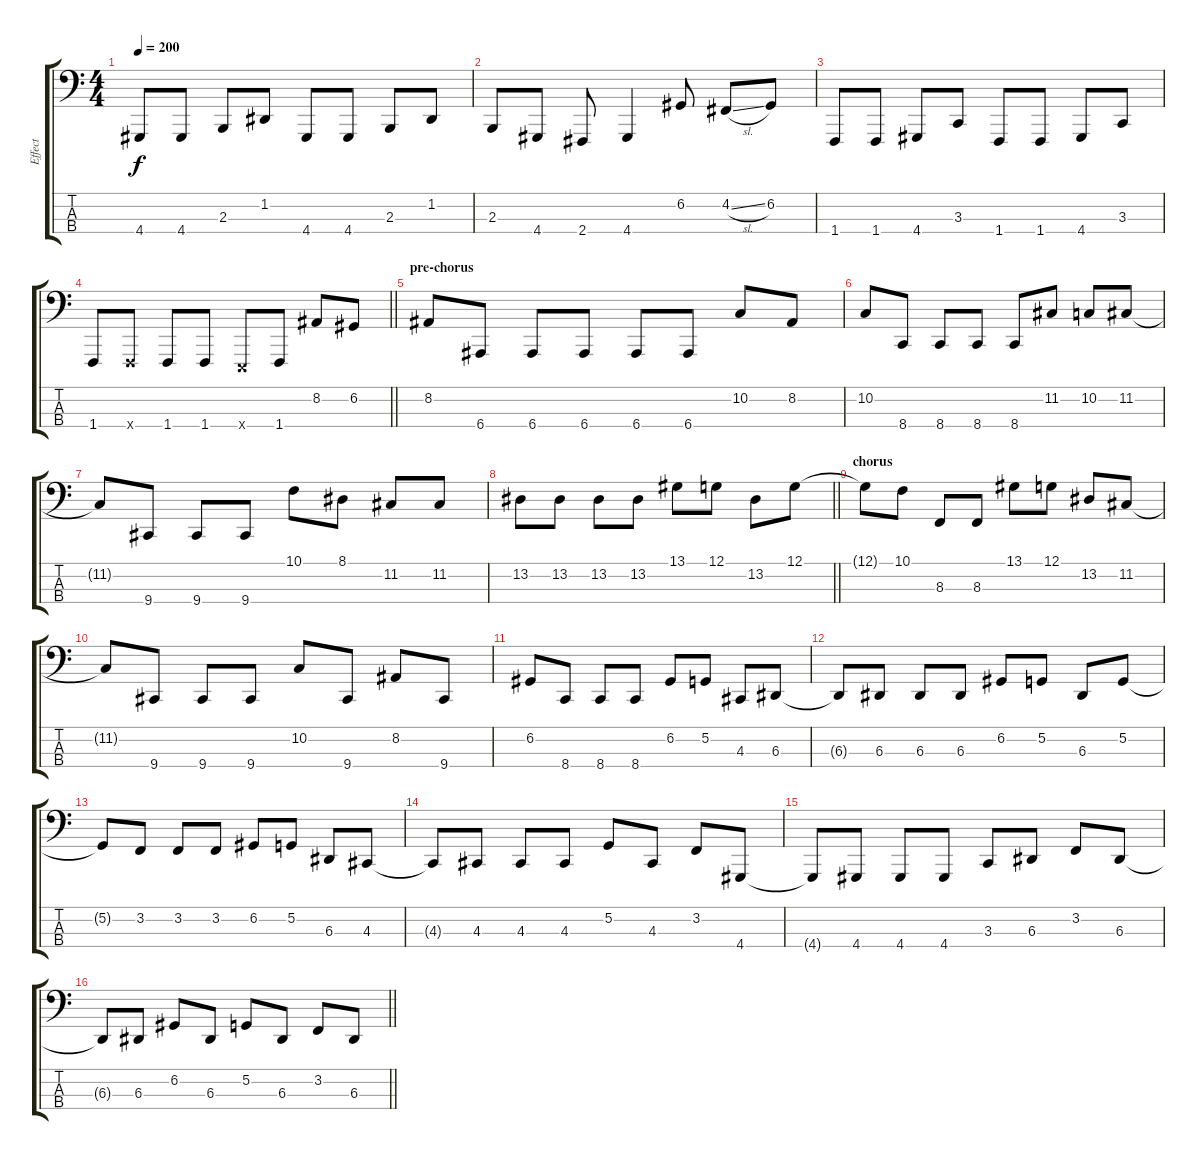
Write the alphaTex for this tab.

\track ("Effect" "Effect") {instrument acousticgrandpiano}
\staff {score tabs}
\tuning (G2 D2 A1 E1) {hide}
\ts (4 4)
\tempo 200
\clef f4
\ks c
4.4.8{dy f} 4.4.8 2.3.8 1.2.8 4.4.8 4.4.8 2.3.8 1.2.8 |
2.3.8 4.4.8 2.4.8 4.4.4 6.2.8 4.2{sl}.8 6.2.8 |
1.4.8 1.4.8 4.4.8 3.3.8 1.4.8 1.4.8 4.4.8 3.3.8 |
\barLineRight lightlight
1.4.8 1.4{x}.8 1.4.8 1.4.8 0.4{x}.8 1.4.8 8.2.8 6.2.8 |
\section ("" "pre-chorus")
8.2.8 6.4.8 6.4.8 6.4.8 6.4.8 6.4.8 10.2.8 8.2.8 |
10.2.8 8.4.8 8.4.8 8.4.8 8.4.8 11.2.8 10.2.8 11.2.8 |
11.2{t}.8 9.4.8 9.4.8 9.4.8 10.1.8 8.1.8 11.2.8 11.2.8 |
\barLineRight lightlight
13.2.8 13.2.8 13.2.8 13.2.8 13.1.8 12.1.8 13.2.8 12.1.8 |
\section ("" "chorus")
12.1{t}.8 10.1.8 8.3.8 8.3.8 13.1.8 12.1.8 13.2.8 11.2.8 |
11.2{t}.8 9.4.8 9.4.8 9.4.8 10.2.8 9.4.8 8.2.8 9.4.8 |
6.2.8 8.4.8 8.4.8 8.4.8 6.2.8 5.2.8 4.3.8 6.3.8 |
6.3{t}.8 6.3.8 6.3.8 6.3.8 6.2.8 5.2.8 6.3.8 5.2.8 |
5.2{t}.8 3.2.8 3.2.8 3.2.8 6.2.8 5.2.8 6.3.8 4.3.8 |
4.3{t}.8 4.3.8 4.3.8 4.3.8 5.2.8 4.3.8 3.2.8 4.4.8 |
4.4{t}.8 4.4.8 4.4.8 4.4.8 3.3.8 6.3.8 3.2.8 6.3.8 |
\barLineRight lightlight
6.3{t}.8 6.3.8 6.2.8 6.3.8 5.2.8 6.3.8 3.2.8 6.3.8
